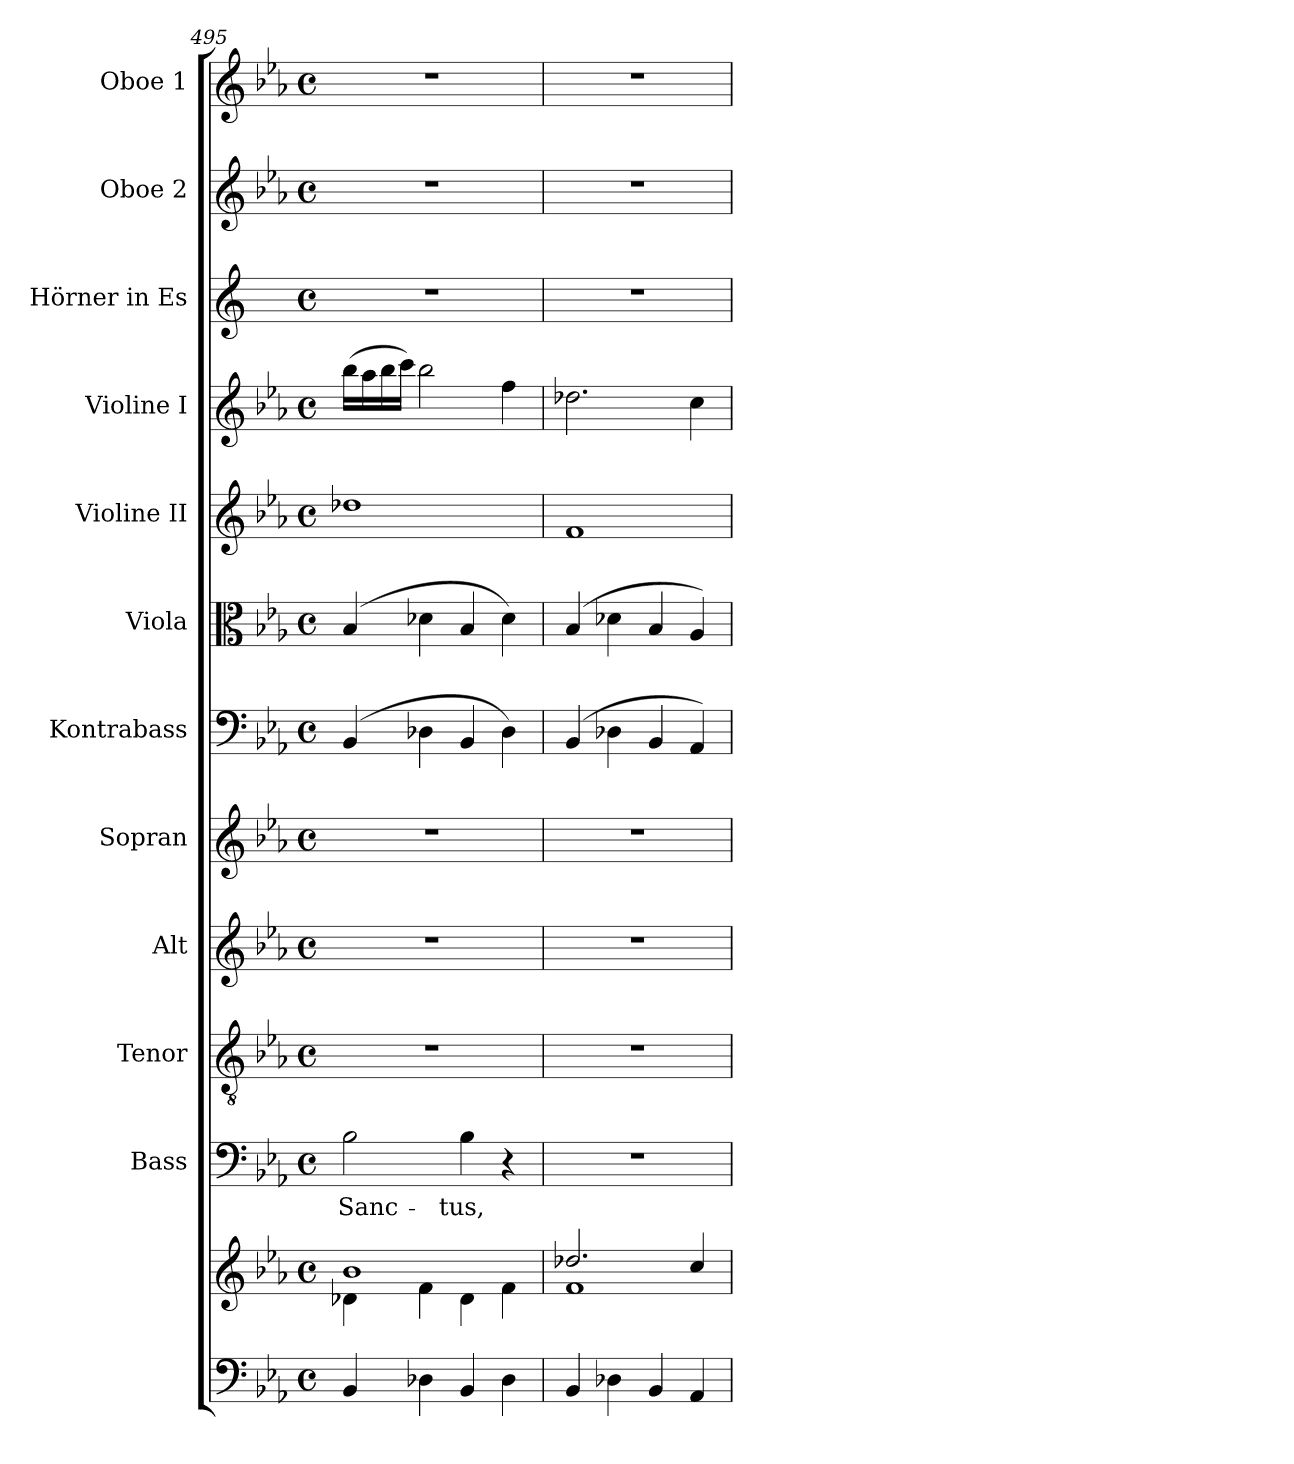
**kern	**kern	**kern	**text	**kern	**kern	**kern	**kern	**kern	**kern	**kern	**kern	**kern	**kern
*part12	*part12	*part11	*part11	*part10	*part9	*part8	*part7	*part6	*part5	*part4	*part3	*part2	*part1
*staff13	*staff12	*staff11	*staff11	*staff10	*staff9	*staff8	*staff7	*staff6	*staff5	*staff4	*staff3	*staff2	*staff1
*	*	*I"Bass	*	*I"Tenor	*I"Alt	*I"Sopran	*I"Kontrabass	*I"Viola	*I"Violine II	*I"Violine I	*I"Hörner in Es	*I"Oboe 2	*I"Oboe 1
*	*	*I'B.	*	*I'T.	*I'A.	*I'S.	*I'Kb.	*I'Vla.	*I'Vl. II	*I'Vl. I	*	*I'Ob. 2	*I'Ob. 1
*clefF4	*clefG2	*clefF4	*	*clefGv2	*clefG2	*clefG2	*clefF4	*clefC3	*clefG2	*clefG2	*clefG2	*clefG2	*clefG2
*	*	*	*	*	*	*	*ITrd7c12	*	*	*	*ITrd5c9	*	*
*k[b-e-a-]	*k[b-e-a-]	*k[b-e-a-]	*	*k[b-e-a-]	*k[b-e-a-]	*k[b-e-a-]	*k[b-e-a-]	*k[b-e-a-]	*k[b-e-a-]	*k[b-e-a-]	*k[b-e-a-]	*k[b-e-a-]	*k[b-e-a-]
*E-:	*E-:	*E-:	*	*E-:	*E-:	*E-:	*E-:	*E-:	*E-:	*E-:	*E-:	*E-:	*E-:
*M4/4	*M4/4	*M4/4	*	*M4/4	*M4/4	*M4/4	*M4/4	*M4/4	*M4/4	*M4/4	*M4/4	*M4/4	*M4/4
*met(c)	*met(c)	*met(c)	*	*met(c)	*met(c)	*met(c)	*met(c)	*met(c)	*met(c)	*met(c)	*met(c)	*met(c)	*met(c)
=495	=495	=495	=495	=495	=495	=495	=495	=495	=495	=495	=495	=495	=495
*	*^	*	*	*	*	*	*	*	*	*	*	*	*
!	!	!	!	!LO:LY:b	!	!	!	!	!	!	!	!	!	!
4BB-/	1b-	4d-X\	2B-\	Sanc-	1r	1r	1r	(4BBB-/	(4B-/	1dd-X	(>16bb-\LL	1r	1r	1r
.	.	.	.	.	.	.	.	.	.	.	16aa-\	.	.	.
.	.	.	.	.	.	.	.	.	.	.	16bb-\	.	.	.
.	.	.	.	.	.	.	.	.	.	.	16ccc\JJ)	.	.	.
4D-X\	.	4f\	.	.	.	.	.	4DD-X\	4d-X\	.	2bb-\	.	.	.
!	!	!	!	!LO:LY:b	!	!	!	!	!	!	!	!	!	!
4BB-/	.	4d-\	4B-\	-tus,	.	.	.	4BBB-/	4B-/	.	.	.	.	.
4D-\	.	4f\	4r	.	.	.	.	4DD-\)	4d-\)	.	4ff\	.	.	.
=496	=496	=496	=496	=496	=496	=496	=496	=496	=496	=496	=496	=496	=496	=496
4BB-/	2.dd-X/	1f	1r	.	1r	1r	1r	(4BBB-/	(4B-/	1f	2.dd-X\	1r	1r	1r
4D-X\	.	.	.	.	.	.	.	4DD-X\	4d-X\	.	.	.	.	.
4BB-/	.	.	.	.	.	.	.	4BBB-/	4B-/	.	.	.	.	.
4AA-/	4cc/	.	.	.	.	.	.	4AAA-/)	4A-/)	.	4cc\	.	.	.
*	*v	*v	*	*	*	*	*	*	*	*	*	*	*	*
=	=	=	=	=	=	=	=	=	=	=	=	=	=
*-	*-	*-	*-	*-	*-	*-	*-	*-	*-	*-	*-	*-	*-
